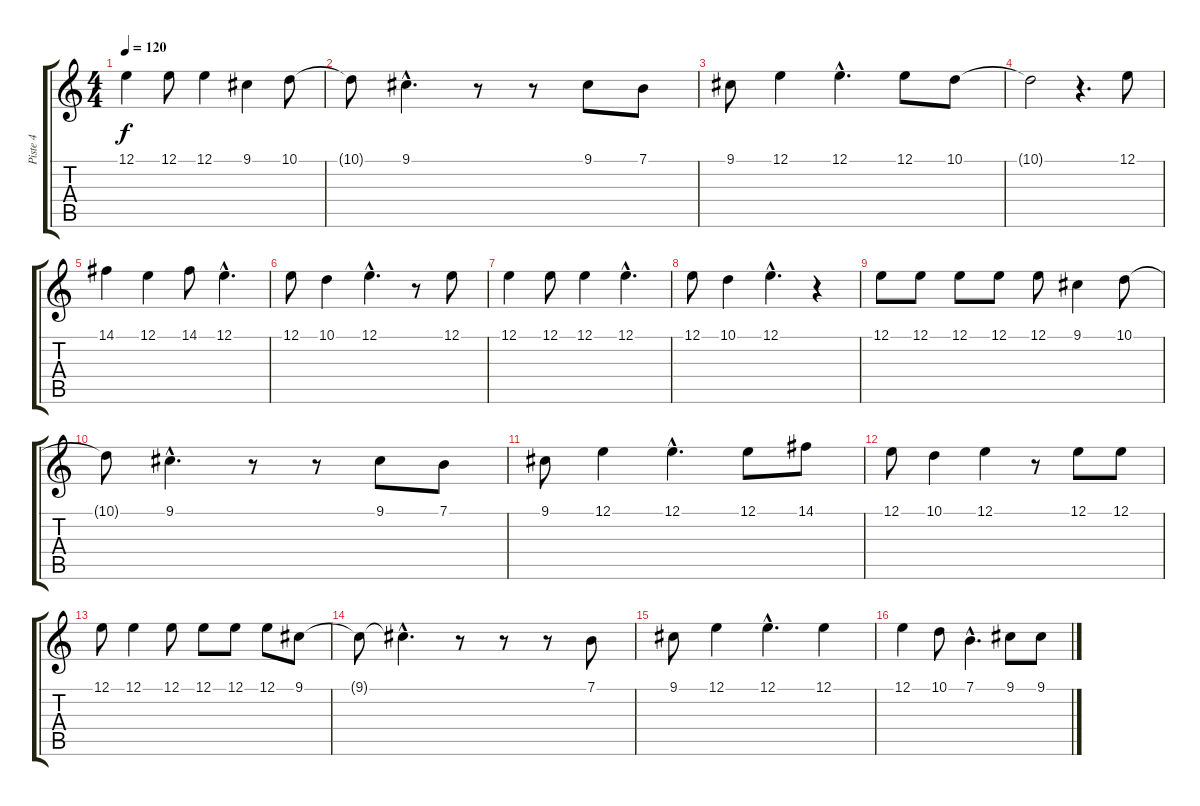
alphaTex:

\track ("Piste 4" "Piste 4") {instrument flute}
\staff {score tabs}
\tuning (E4 B3 G3 D3 A2 E2) {hide}
\ts (4 4)
\tempo 120
\clef g2
\ks c
12.1.4{dy f} 12.1.8 12.1.4 9.1.4 10.1.8 |
10.1{t}.8 9.1{hac}.4{d} r.8 r.8 9.1.8 7.1.8 |
9.1.8 12.1.4 12.1{hac}.4{d} 12.1.8 10.1.8 |
10.1{t}.2 r.4{d} 12.1.8 |
14.1.4 12.1.4 14.1.8 12.1{hac}.4{d} |
12.1.8 10.1.4 12.1{hac}.4{d} r.8 12.1.8 |
12.1.4 12.1.8 12.1.4 12.1{hac}.4{d} |
12.1.8 10.1.4 12.1{hac}.4{d} r.4 |
12.1.8 12.1.8 12.1.8 12.1.8 12.1.8 9.1.4 10.1.8 |
10.1{t}.8 9.1{hac}.4{d} r.8 r.8 9.1.8 7.1.8 |
9.1.8 12.1.4 12.1{hac}.4{d} 12.1.8 14.1.8 |
12.1.8 10.1.4 12.1.4 r.8 12.1.8 12.1.8 |
12.1.8 12.1.4 12.1.8 12.1.8 12.1.8 12.1.8 9.1.8 |
9.1{t}.8 9.1{hac t}.4{d} r.8 r.8 r.8 7.1.8 |
9.1.8 12.1.4 12.1{hac}.4{d} 12.1.4 |
12.1.4 10.1.8 7.1{hac}.4{d} 9.1.8 9.1.8
